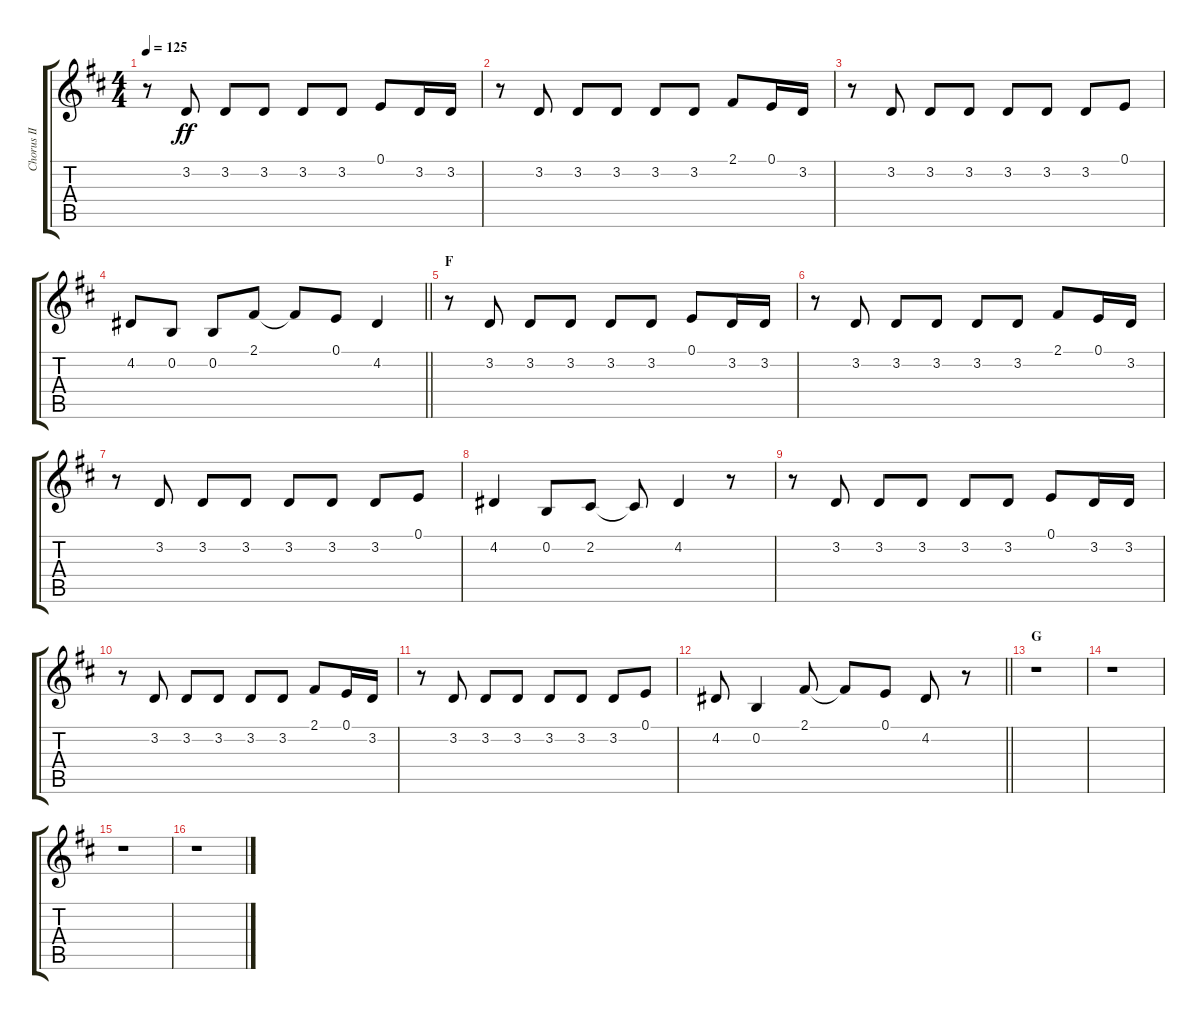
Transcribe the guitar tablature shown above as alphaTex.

\track ("Chorus II" "Chorus II") {instrument voiceoohs}
\staff {score tabs}
\tuning (E4 B3 G3 D3 A2 E2) {hide}
\ts (4 4)
\tempo 125
\clef g2
\ks d
r.8{dy ff} 3.2.8 3.2.8 3.2.8 3.2.8 3.2.8 0.1.8 3.2.16 3.2.16 |
r.8 3.2.8 3.2.8 3.2.8 3.2.8 3.2.8 2.1.8 0.1.16 3.2.16 |
r.8 3.2.8 3.2.8 3.2.8 3.2.8 3.2.8 3.2.8 0.1.8 |
\barLineRight lightlight
4.2.8 0.2.8 0.2.8 2.1.8 2.1{t}.8 0.1.8 4.2.4 |
\section ("" "F")
r.8 3.2.8 3.2.8 3.2.8 3.2.8 3.2.8 0.1.8 3.2.16 3.2.16 |
r.8 3.2.8 3.2.8 3.2.8 3.2.8 3.2.8 2.1.8 0.1.16 3.2.16 |
r.8 3.2.8 3.2.8 3.2.8 3.2.8 3.2.8 3.2.8 0.1.8 |
4.2.4 0.2.8 2.2.8 2.2{t}.8 4.2.4 r.8 |
r.8 3.2.8 3.2.8 3.2.8 3.2.8 3.2.8 0.1.8 3.2.16 3.2.16 |
r.8 3.2.8 3.2.8 3.2.8 3.2.8 3.2.8 2.1.8 0.1.16 3.2.16 |
r.8 3.2.8 3.2.8 3.2.8 3.2.8 3.2.8 3.2.8 0.1.8 |
\barLineRight lightlight
4.2.8 0.2.4 2.1.8 2.1{t}.8 0.1.8 4.2.8 r.8 |
\section ("" "G")
r.1 |
r.1 |
r.1 |
r.1
